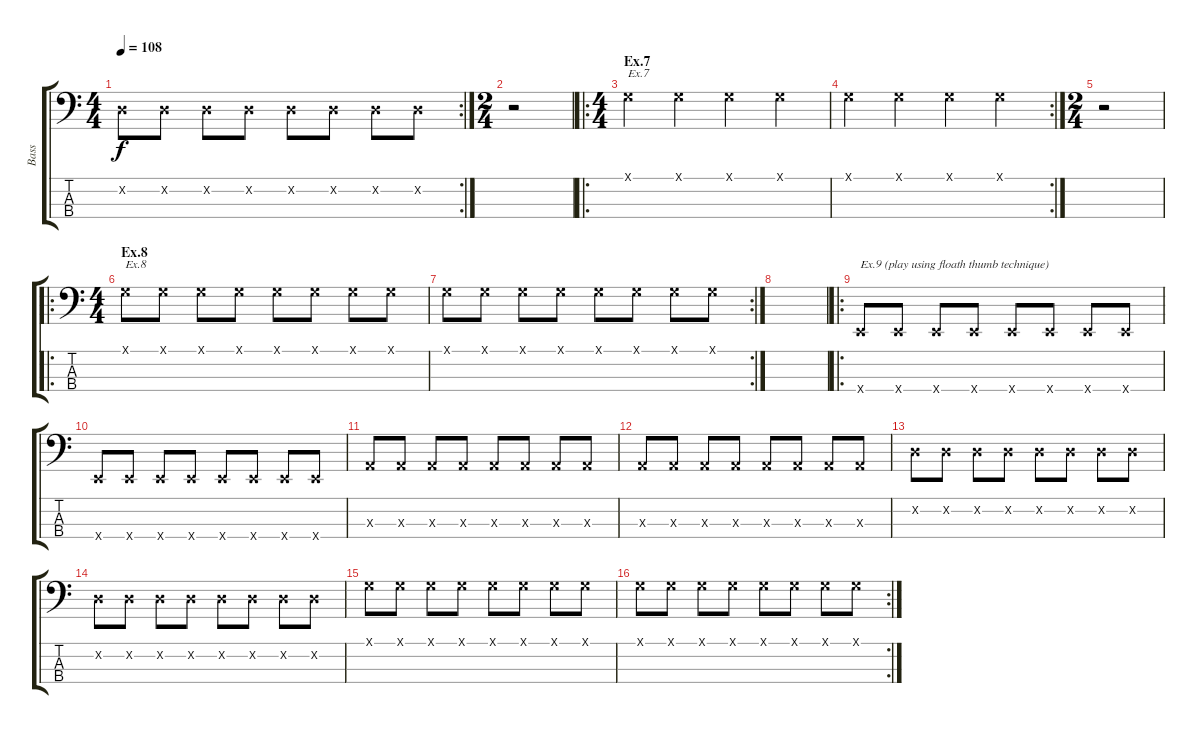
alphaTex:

\track ("Bass" "Bass") {instrument electricbassfinger}
\staff {score tabs}
\tuning (G2 D2 A1 E1) {hide}
\rc 2
\ts (4 4)
\tempo 108
\clef f4
\ks c
0.2{x}.8{dy f} 0.2{x}.8 0.2{x}.8 0.2{x}.8 0.2{x}.8 0.2{x}.8 0.2{x}.8 0.2{x}.8 |
\ts (2 4)
r.2 |
\ro
\ts (4 4)
\section ("" "Ex.7")
0.1{x}.4{txt "Ex.7"} 0.1{x}.4 0.1{x}.4 0.1{x}.4 |
\rc 2
0.1{x}.4 0.1{x}.4 0.1{x}.4 0.1{x}.4 |
\ts (2 4)
r.2 |
\ro
\ts (4 4)
\section ("" "Ex.8")
0.1{x}.8{txt "Ex.8"} 0.1{x}.8 0.1{x}.8 0.1{x}.8 0.1{x}.8 0.1{x}.8 0.1{x}.8 0.1{x}.8 |
\rc 2
0.1{x}.8 0.1{x}.8 0.1{x}.8 0.1{x}.8 0.1{x}.8 0.1{x}.8 0.1{x}.8 0.1{x}.8 |
|
\ro
0.4{x}.8{txt "Ex.9 (play using floath thumb technique)"} 0.4{x}.8 0.4{x}.8 0.4{x}.8 0.4{x}.8 0.4{x}.8 0.4{x}.8 0.4{x}.8 |
0.4{x}.8 0.4{x}.8 0.4{x}.8 0.4{x}.8 0.4{x}.8 0.4{x}.8 0.4{x}.8 0.4{x}.8 |
0.3{x}.8 0.3{x}.8 0.3{x}.8 0.3{x}.8 0.3{x}.8 0.3{x}.8 0.3{x}.8 0.3{x}.8 |
0.3{x}.8 0.3{x}.8 0.3{x}.8 0.3{x}.8 0.3{x}.8 0.3{x}.8 0.3{x}.8 0.3{x}.8 |
0.2{x}.8 0.2{x}.8 0.2{x}.8 0.2{x}.8 0.2{x}.8 0.2{x}.8 0.2{x}.8 0.2{x}.8 |
0.2{x}.8 0.2{x}.8 0.2{x}.8 0.2{x}.8 0.2{x}.8 0.2{x}.8 0.2{x}.8 0.2{x}.8 |
0.1{x}.8 0.1{x}.8 0.1{x}.8 0.1{x}.8 0.1{x}.8 0.1{x}.8 0.1{x}.8 0.1{x}.8 |
\rc 2
0.1{x}.8 0.1{x}.8 0.1{x}.8 0.1{x}.8 0.1{x}.8 0.1{x}.8 0.1{x}.8 0.1{x}.8
